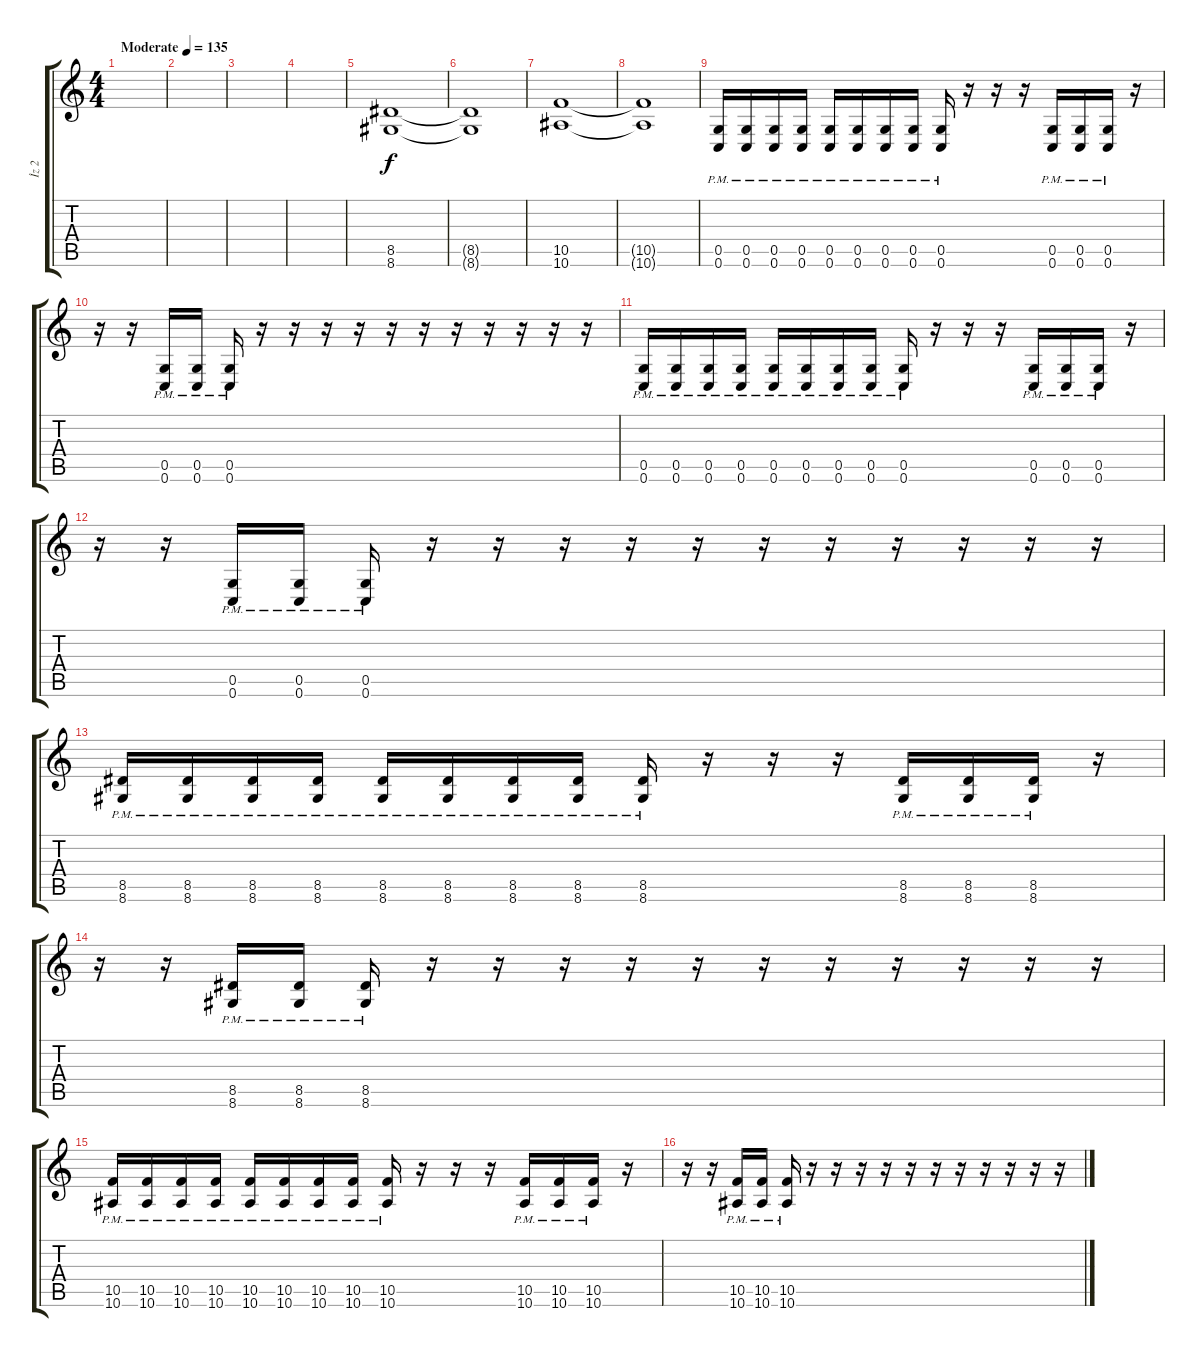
\track ("İz 2" "İz 2") {instrument distortionguitar}
\staff {score tabs}
\tuning (D4 A3 F3 C3 G2 C2) {hide}
\ts (4 4)
\tempo (135 "Moderate")
\clef g2
\ks c
|
|
|
|
(8.5 8.6).1 |
(8.5{t} 8.6{t}).1 |
(10.5 10.6).1 |
(10.5{t} 10.6{t}).1 |
(0.5 0.6{pm}).16 (0.5 0.6{pm}).16 (0.5 0.6{pm}).16 (0.5 0.6{pm}).16 (0.5 0.6{pm}).16 (0.5 0.6{pm}).16 (0.5 0.6{pm}).16 (0.5 0.6{pm}).16 (0.5 0.6{pm}).16 r.16 r.16 r.16 (0.5 0.6{pm}).16 (0.5 0.6{pm}).16 (0.5 0.6{pm}).16 r.16 |
r.16 r.16 (0.5 0.6{pm}).16 (0.5 0.6{pm}).16 (0.5 0.6{pm}).16 r.16 r.16 r.16 r.16 r.16 r.16 r.16 r.16 r.16 r.16 r.16 |
(0.5 0.6{pm}).16 (0.5 0.6{pm}).16 (0.5 0.6{pm}).16 (0.5 0.6{pm}).16 (0.5 0.6{pm}).16 (0.5 0.6{pm}).16 (0.5 0.6{pm}).16 (0.5 0.6{pm}).16 (0.5 0.6{pm}).16 r.16 r.16 r.16 (0.5 0.6{pm}).16 (0.5 0.6{pm}).16 (0.5 0.6{pm}).16 r.16 |
r.16 r.16 (0.5 0.6{pm}).16 (0.5 0.6{pm}).16 (0.5 0.6{pm}).16 r.16 r.16 r.16 r.16 r.16 r.16 r.16 r.16 r.16 r.16 r.16 |
(8.5 8.6{pm}).16 (8.5 8.6{pm}).16 (8.5 8.6{pm}).16 (8.5 8.6{pm}).16 (8.5 8.6{pm}).16 (8.5 8.6{pm}).16 (8.5 8.6{pm}).16 (8.5 8.6{pm}).16 (8.5 8.6{pm}).16 r.16 r.16 r.16 (8.5 8.6{pm}).16 (8.5 8.6{pm}).16 (8.5 8.6{pm}).16 r.16 |
r.16 r.16 (8.5 8.6{pm}).16 (8.5 8.6{pm}).16 (8.5 8.6{pm}).16 r.16 r.16 r.16 r.16 r.16 r.16 r.16 r.16 r.16 r.16 r.16 |
(10.5 10.6{pm}).16 (10.5 10.6{pm}).16 (10.5 10.6{pm}).16 (10.5 10.6{pm}).16 (10.5 10.6{pm}).16 (10.5 10.6{pm}).16 (10.5 10.6{pm}).16 (10.5 10.6{pm}).16 (10.5 10.6{pm}).16 r.16 r.16 r.16 (10.5 10.6{pm}).16 (10.5 10.6{pm}).16 (10.5 10.6{pm}).16 r.16 |
r.16 r.16 (10.5 10.6{pm}).16 (10.5 10.6{pm}).16 (10.5 10.6{pm}).16 r.16 r.16 r.16 r.16 r.16 r.16 r.16 r.16 r.16 r.16 r.16
